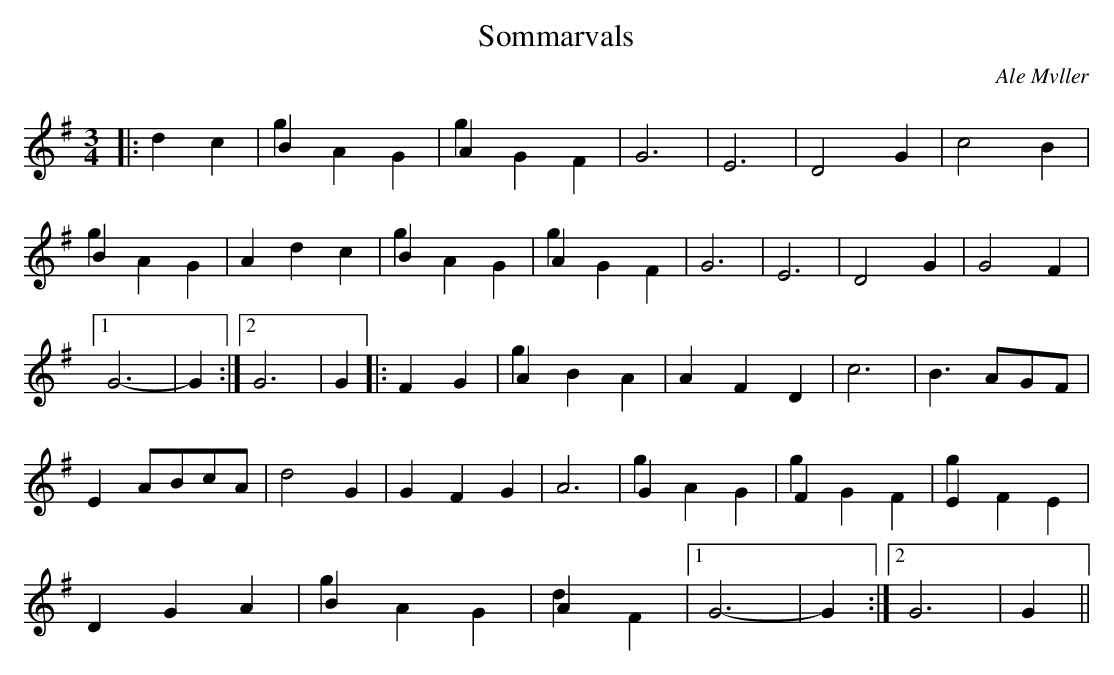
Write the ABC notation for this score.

X:1
T:Sommarvals
M:3/4
L:1/4
C:Ale Mvller
K:G
|:dc | B&gt;AG | A&gt;GF | G3 | E3 |D2G | c2B |
B&gt;AG|Adc| B&gt;AG | A&gt;GF | G3 | E3 | D2G | G2F |
[1 G3-|G:|[2 G3| G|:FG | A&gt;BA | AFD | c3 | B3/2 A/G/F/ |
E A/B/c/A/ | d2 G | GFG | A3 | G&gt;AG | F&gt;GF | E&gt;FE |
DGA | B&gt;AG | A&lt;dF |[1 G3- | G :|[2 G3 | G ||
